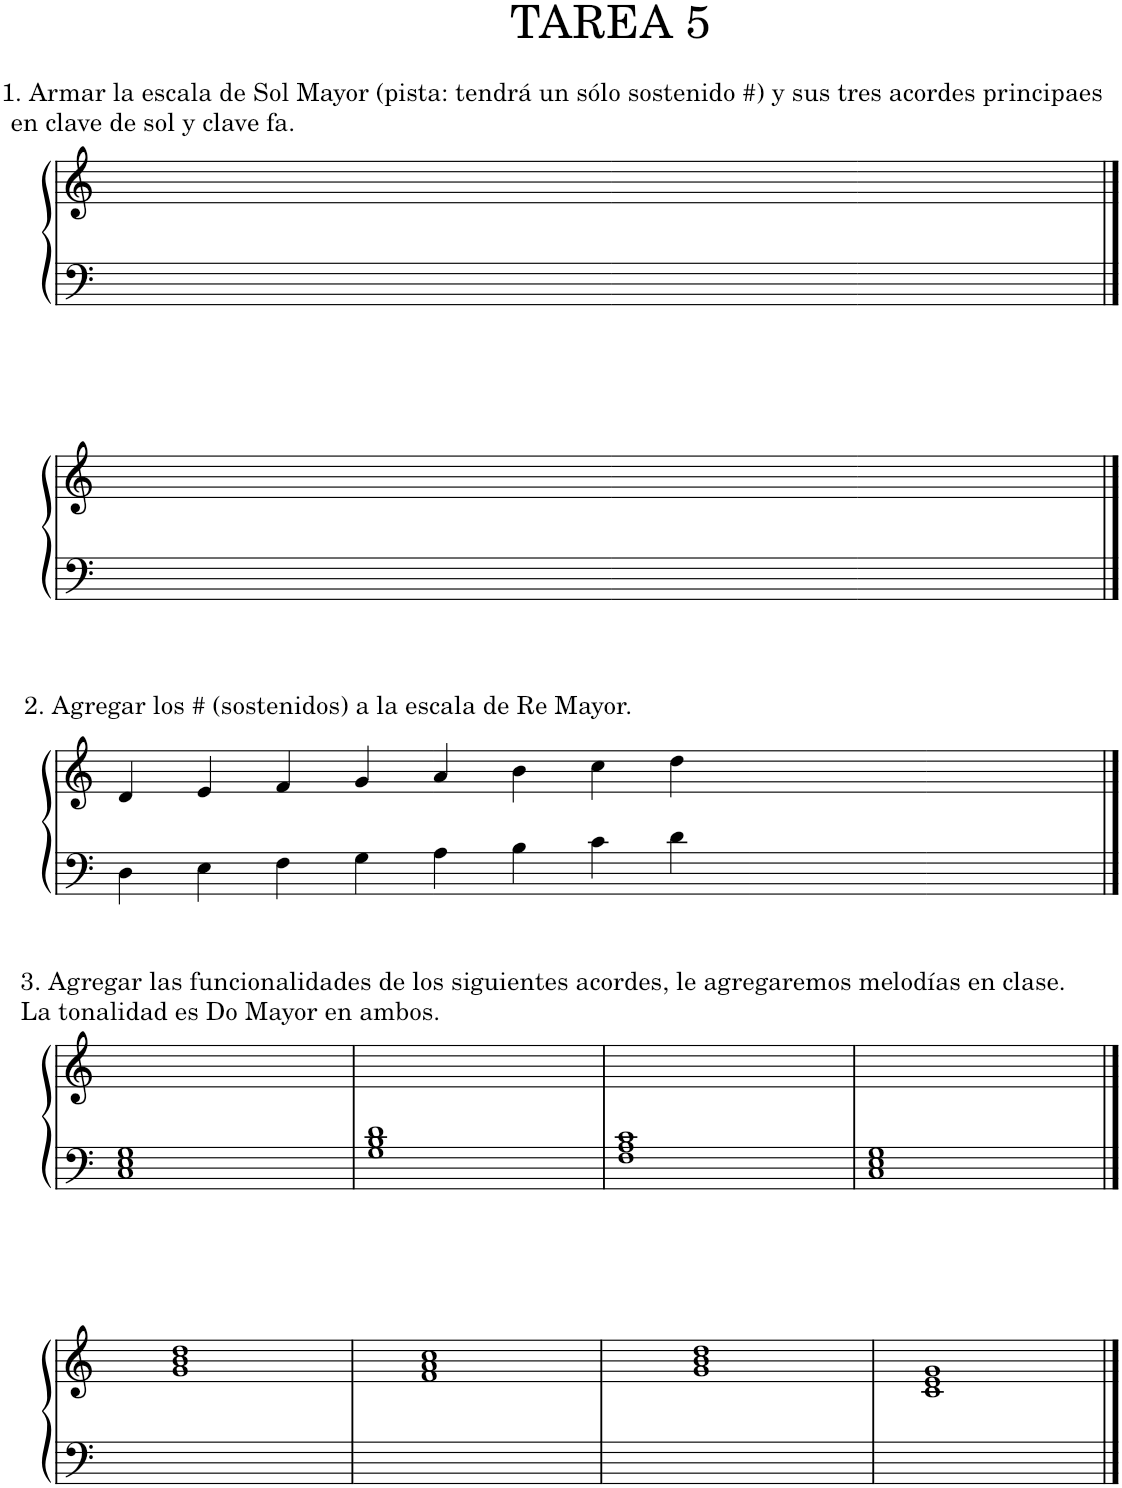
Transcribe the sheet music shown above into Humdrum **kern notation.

**kern	**kern
*part1	*part1
*staff2	*staff1
*I"Piano	*
*I'Pno.	*
*clefF4	*clefG2
*k[]	*k[]
*M4/4	*M4/4
=1	=1
!	!LO:TX:a:t=1. Armar la escala de Sol Mayor (pista&colon; tendrá un sólo sostenido #) y sus tres acordes principaes
!	!LO:TX:a:t=en clave de sol y clave fa.
1ryy	1ryy
=2-	=2-
1ryy	1ryy
=3-	=3-
1ryy	1ryy
=4-	=4-
1ryy	1ryy
!!LO:LB:g=z
==5	==5
1ryy	1ryy
=6-	=6-
1ryy	1ryy
=7-	=7-
1ryy	1ryy
=8-	=8-
1ryy	1ryy
!!LO:LB:g=z
==9	==9
!	!LO:TX:a:t=2. Agregar los # (sostenidos) a la escala de Re Mayor.
4D\	4d/
4E\	4e/
4F\	4f/
4G\	4g/
=10-	=10-
4A\	4a/
4B\	4b\
4c\	4cc\
4d\	4dd\
=11-	=11-
1ryy	1ryy
=12-	=12-
1ryy	1ryy
!!LO:LB:g=z
==13	==13
!	!LO:TX:a:t=3. Agregar las funcionalidades de los siguientes acordes, le agregaremos melodías en clase.
!	!LO:TX:a:t=La tonalidad es Do Mayor en ambos.
1C 1E 1G	1ryy
=14	=14
1G 1B 1d	1ryy
=15	=15
1F 1A 1c	1ryy
=16	=16
1C 1E 1G	1ryy
!!LO:LB:g=z
==17	==17
1ryy	1g 1b 1dd
=18	=18
1ryy	1f 1a 1cc
=19	=19
1ryy	1g 1b 1dd
=20	=20
1ryy	1c 1e 1g
==	==
*-	*-
